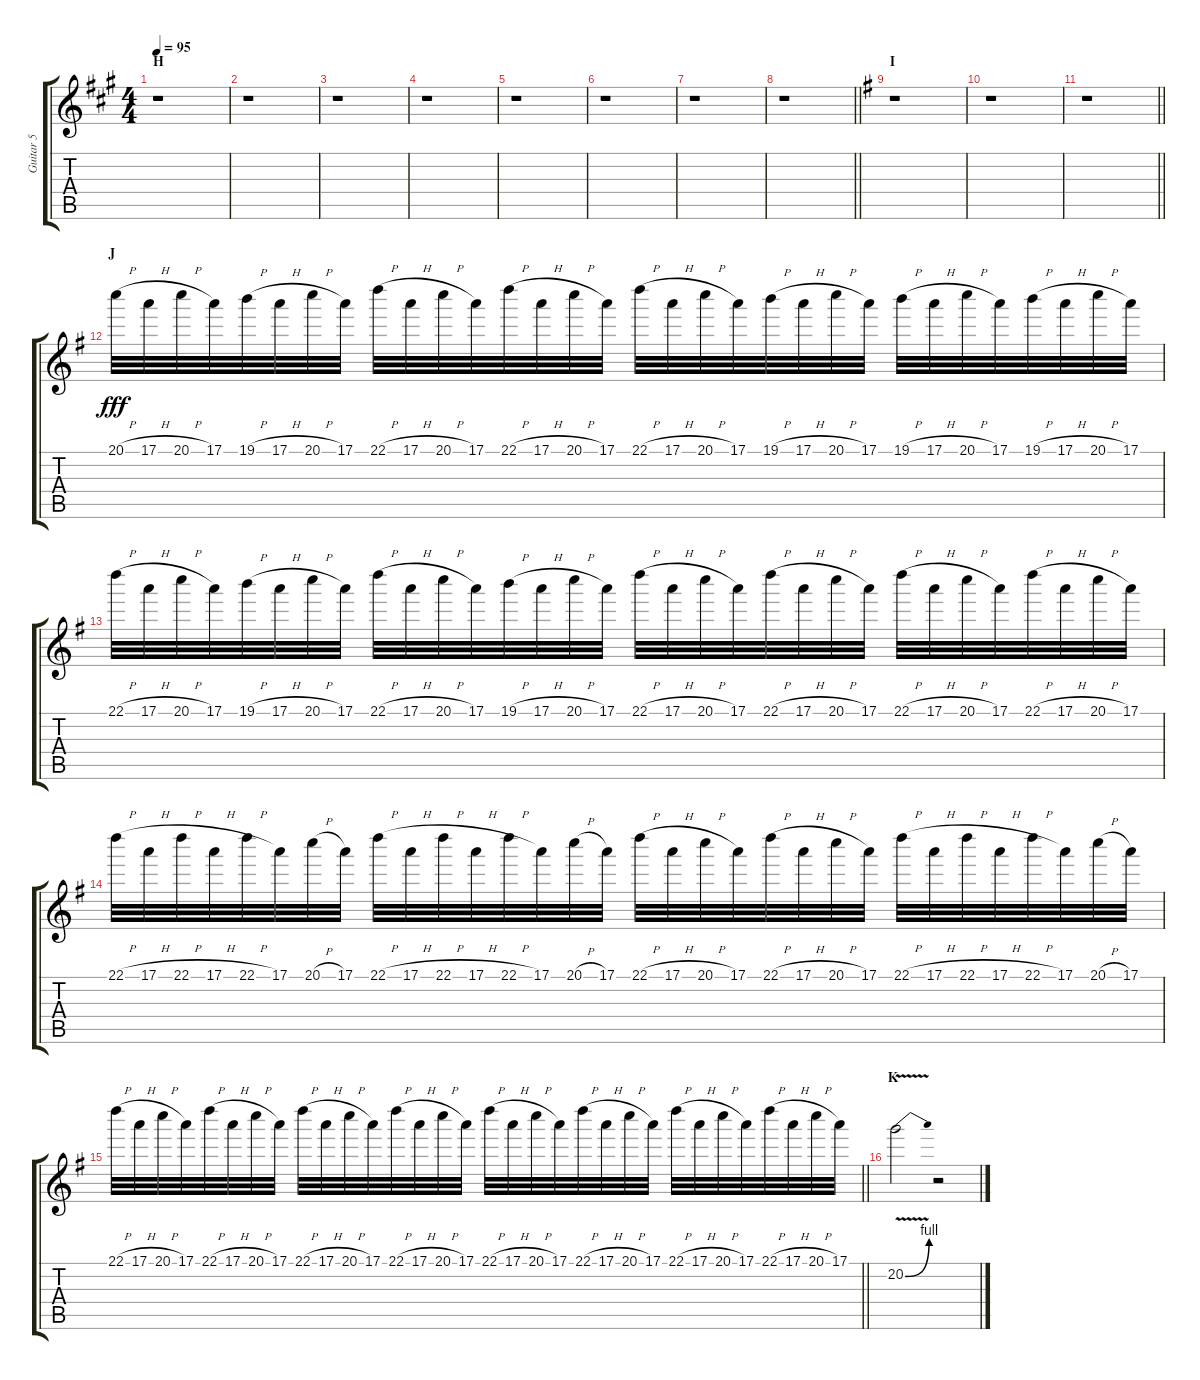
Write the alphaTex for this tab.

\track ("Guitar 5" "Guitar 5") {instrument distortionguitar}
\staff {score tabs}
\tuning (E4 B3 G3 D3 A2 E2) {hide}
\ts (4 4)
\section ("" "H")
\tempo 95
\clef g2
\ks a
r.1{dy f} |
r.1 |
r.1 |
r.1 |
r.1 |
r.1 |
r.1 |
\barLineRight lightlight
r.1 |
\section ("" "I")
\ks g
r.1 |
r.1 |
\barLineRight lightlight
r.1 |
\section ("" "J")
20.1{h}.32{dy fff} 17.1{h}.32 20.1{h}.32 17.1.32 19.1{h}.32 17.1{h}.32 20.1{h}.32 17.1.32 22.1{h}.32 17.1{h}.32 20.1{h}.32 17.1.32 22.1{h}.32 17.1{h}.32 20.1{h}.32 17.1.32 22.1{h}.32 17.1{h}.32 20.1{h}.32 17.1.32 19.1{h}.32 17.1{h}.32 20.1{h}.32 17.1.32 19.1{h}.32 17.1{h}.32 20.1{h}.32 17.1.32 19.1{h}.32 17.1{h}.32 20.1{h}.32 17.1.32 |
22.1{h}.32 17.1{h}.32 20.1{h}.32 17.1.32 19.1{h}.32 17.1{h}.32 20.1{h}.32 17.1.32 22.1{h}.32 17.1{h}.32 20.1{h}.32 17.1.32 19.1{h}.32 17.1{h}.32 20.1{h}.32 17.1.32 22.1{h}.32 17.1{h}.32 20.1{h}.32 17.1.32 22.1{h}.32 17.1{h}.32 20.1{h}.32 17.1.32 22.1{h}.32 17.1{h}.32 20.1{h}.32 17.1.32 22.1{h}.32 17.1{h}.32 20.1{h}.32 17.1.32 |
22.1{h}.32 17.1{h}.32 22.1{h}.32 17.1{h}.32 22.1{h}.32 17.1.32 20.1{h}.32 17.1.32 22.1{h}.32 17.1{h}.32 22.1{h}.32 17.1{h}.32 22.1{h}.32 17.1.32 20.1{h}.32 17.1.32 22.1{h}.32 17.1{h}.32 20.1{h}.32 17.1.32 22.1{h}.32 17.1{h}.32 20.1{h}.32 17.1.32 22.1{h}.32 17.1{h}.32 22.1{h}.32 17.1{h}.32 22.1{h}.32 17.1.32 20.1{h}.32 17.1.32 |
\barLineRight lightlight
22.1{h}.32 17.1{h}.32 20.1{h}.32 17.1.32 22.1{h}.32 17.1{h}.32 20.1{h}.32 17.1.32 22.1{h}.32 17.1{h}.32 20.1{h}.32 17.1.32 22.1{h}.32 17.1{h}.32 20.1{h}.32 17.1.32 22.1{h}.32 17.1{h}.32 20.1{h}.32 17.1.32 22.1{h}.32 17.1{h}.32 20.1{h}.32 17.1.32 22.1{h}.32 17.1{h}.32 20.1{h}.32 17.1.32 22.1{h}.32 17.1{h}.32 20.1{h}.32 17.1.32 |
\section ("" "K")
20.2{be (bend 0 0 60 4) v}.2 r.2
